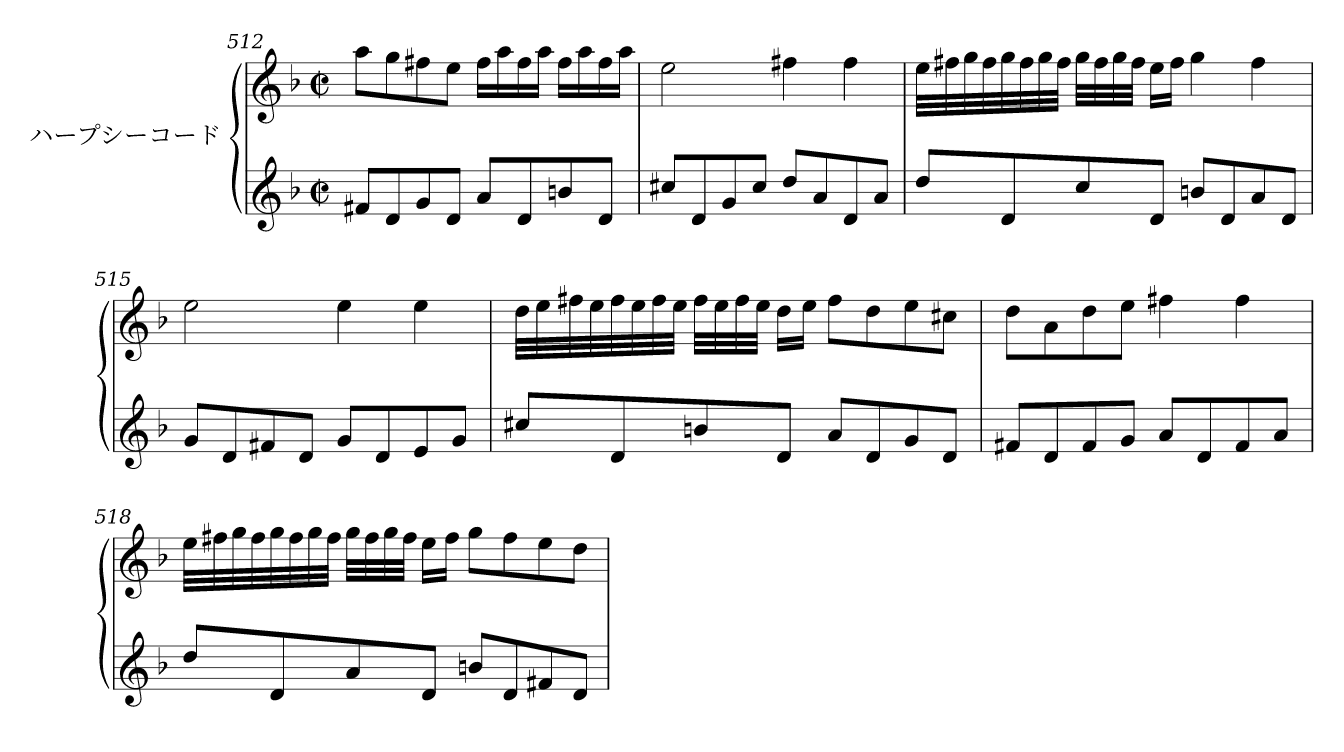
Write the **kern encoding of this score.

**kern	**kern
*part1	*part1
*staff2	*staff1
*I"ハープシーコード	*
!!LO:LB:g=z
*clefG2	*clefG2
*k[b-]	*k[b-]
*M2/2	*M2/2
*met(c|)	*met(c|)
=512	=512
8f#X/L	8aa\L
8d/	8gg\
8g/	8ff#X\
8d/J	8ee\J
8a/L	16ff#\LL
.	16aa\
8d/	16ff#\
.	16aa\JJ
8bn/	16ff#\LL
.	16aa\
8d/J	16ff#\
.	16aa\JJ
=513	=513
8cc#X/L	2ee\
8d/	.
8g/	.
8cc#/J	.
8dd/L	4ff#X\
8a/	.
8d/	4ff#\
8a/J	.
=514	=514
8dd/L	32ee\LLL
.	32ff#X\
.	32gg\
.	32ff#\
8d/	32gg\
.	32ff#\
.	32gg\
.	32ff#\JJJ
8cc/	32gg\LLL
.	32ff#\
.	32gg\
.	32ff#\JJJ
8d/J	16ee\LL
.	16ff#\JJ
8bn/L	4gg\
8d/	.
8a/	4ff#\
8d/J	.
!!LO:LB:g=z
=515	=515
8g/L	2ee\
8d/	.
8f#X/	.
8d/J	.
8g/L	4ee\
8d/	.
8e/	4ee\
8g/J	.
=516	=516
8cc#X/L	32dd\LLL
.	32ee\
.	32ff#X\
.	32ee\
8d/	32ff#\
.	32ee\
.	32ff#\
.	32ee\JJJ
8bn/	32ff#\LLL
.	32ee\
.	32ff#\
.	32ee\JJJ
8d/J	16dd\LL
.	16ee\JJ
8a/L	8ff#\L
8d/	8dd\
8g/	8ee\
8d/J	8cc#X\J
=517	=517
8f#X/L	8dd\L
8d/	8a\
8f#/	8dd\
8g/J	8ee\J
8a/L	4ff#X\
8d/	.
8f#/	4ff#\
8a/J	.
!!LO:LB:g=z
=518	=518
8dd/L	32ee\LLL
.	32ff#X\
.	32gg\
.	32ff#\
8d/	32gg\
.	32ff#\
.	32gg\
.	32ff#\JJJ
8a/	32gg\LLL
.	32ff#\
.	32gg\
.	32ff#\JJJ
8d/J	16ee\LL
.	16ff#\JJ
8bn/L	8gg\L
8d/	8ff#\
8f#X/	8ee\
8d/J	8dd\J
=	=
*-	*-
